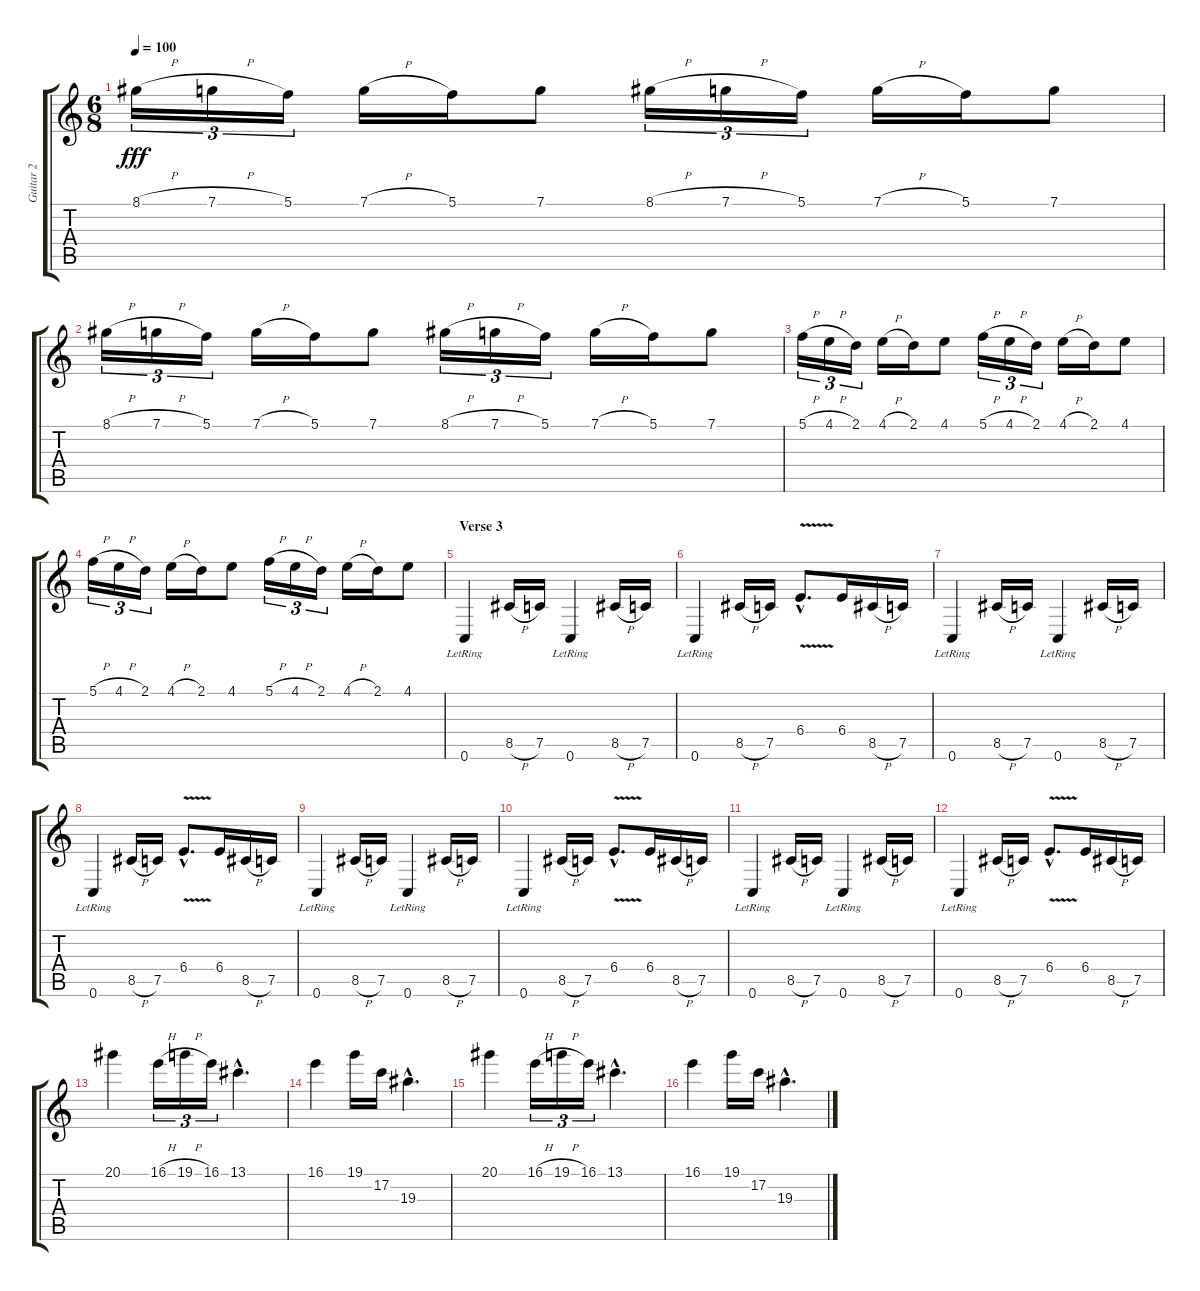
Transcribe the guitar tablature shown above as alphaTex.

\track ("Guitar 2" "Guitar 2") {instrument distortionguitar}
\staff {score tabs}
\tuning (C4 G3 Eb3 Bb2 F2 C2) {hide}
\ts (6 8)
\tempo 100
\clef g2
\ks c
8.1{h}.16{tu (3 2) dy fff} 7.1{h}.16{tu (3 2)} 5.1.16{tu (3 2)} 7.1{h}.16 5.1.16 7.1.8 8.1{h}.16{tu (3 2)} 7.1{h}.16{tu (3 2)} 5.1.16{tu (3 2)} 7.1{h}.16 5.1.16 7.1.8 |
8.1{h}.16{tu (3 2)} 7.1{h}.16{tu (3 2)} 5.1.16{tu (3 2)} 7.1{h}.16 5.1.16 7.1.8 8.1{h}.16{tu (3 2)} 7.1{h}.16{tu (3 2)} 5.1.16{tu (3 2)} 7.1{h}.16 5.1.16 7.1.8 |
5.1{h}.16{tu (3 2)} 4.1{h}.16{tu (3 2)} 2.1.16{tu (3 2)} 4.1{h}.16 2.1.16 4.1.8 5.1{h}.16{tu (3 2)} 4.1{h}.16{tu (3 2)} 2.1.16{tu (3 2)} 4.1{h}.16 2.1.16 4.1.8 |
5.1{h}.16{tu (3 2)} 4.1{h}.16{tu (3 2)} 2.1.16{tu (3 2)} 4.1{h}.16 2.1.16 4.1.8 5.1{h}.16{tu (3 2)} 4.1{h}.16{tu (3 2)} 2.1.16{tu (3 2)} 4.1{h}.16 2.1.16 4.1.8 |
\section ("" "Verse 3")
0.6{lr}.4{balance 8} 8.5{h}.16 7.5.16 0.6{lr}.4 8.5{h}.16 7.5.16 |
0.6{lr}.4 8.5{h}.16 7.5.16 6.4{v hac}.8{d} 6.4.16 8.5{h}.16 7.5.16 |
0.6{lr}.4 8.5{h}.16 7.5.16 0.6{lr}.4 8.5{h}.16 7.5.16 |
0.6{lr}.4 8.5{h}.16 7.5.16 6.4{v hac}.8{d} 6.4.16 8.5{h}.16 7.5.16 |
0.6{lr}.4 8.5{h}.16 7.5.16 0.6{lr}.4 8.5{h}.16 7.5.16 |
0.6{lr}.4 8.5{h}.16 7.5.16 6.4{v hac}.8{d} 6.4.16 8.5{h}.16 7.5.16 |
0.6{lr}.4 8.5{h}.16 7.5.16 0.6{lr}.4 8.5{h}.16 7.5.16 |
0.6{lr}.4 8.5{h}.16 7.5.16 6.4{v hac}.8{d} 6.4.16 8.5{h}.16 7.5.16 |
20.1.4 16.1{h}.16{tu (3 2)} 19.1{h}.16{tu (3 2)} 16.1.16{tu (3 2)} 13.1{hac}.4{d} |
16.1.4 19.1.16 17.2.16 19.3{hac}.4{d} |
20.1.4 16.1{h}.16{tu (3 2)} 19.1{h}.16{tu (3 2)} 16.1.16{tu (3 2)} 13.1{hac}.4{d} |
16.1.4 19.1.16 17.2.16 19.3{hac}.4{d}
